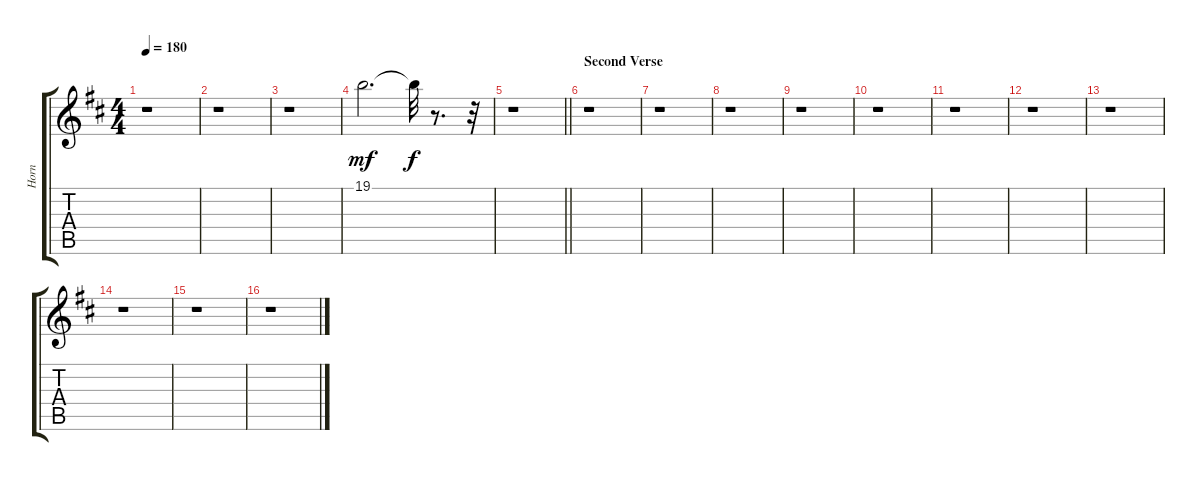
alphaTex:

\track ("Horn" "Horn") {instrument englishhorn}
\staff {score tabs}
\tuning (E4 B3 G3 D3 A2 E2) {hide}
\ts (4 4)
\tempo 180
\clef g2
\ks bminor
r.1{dy mf} |
r.1 |
r.1 |
19.1.2{d} 19.1{t}.32{dy f} r.8{d} r.32 |
\barLineRight lightlight
r.1 |
\section ("" "Second Verse")
r.1 |
r.1 |
r.1 |
r.1 |
r.1 |
r.1 |
r.1 |
r.1 |
r.1 |
r.1 |
r.1
